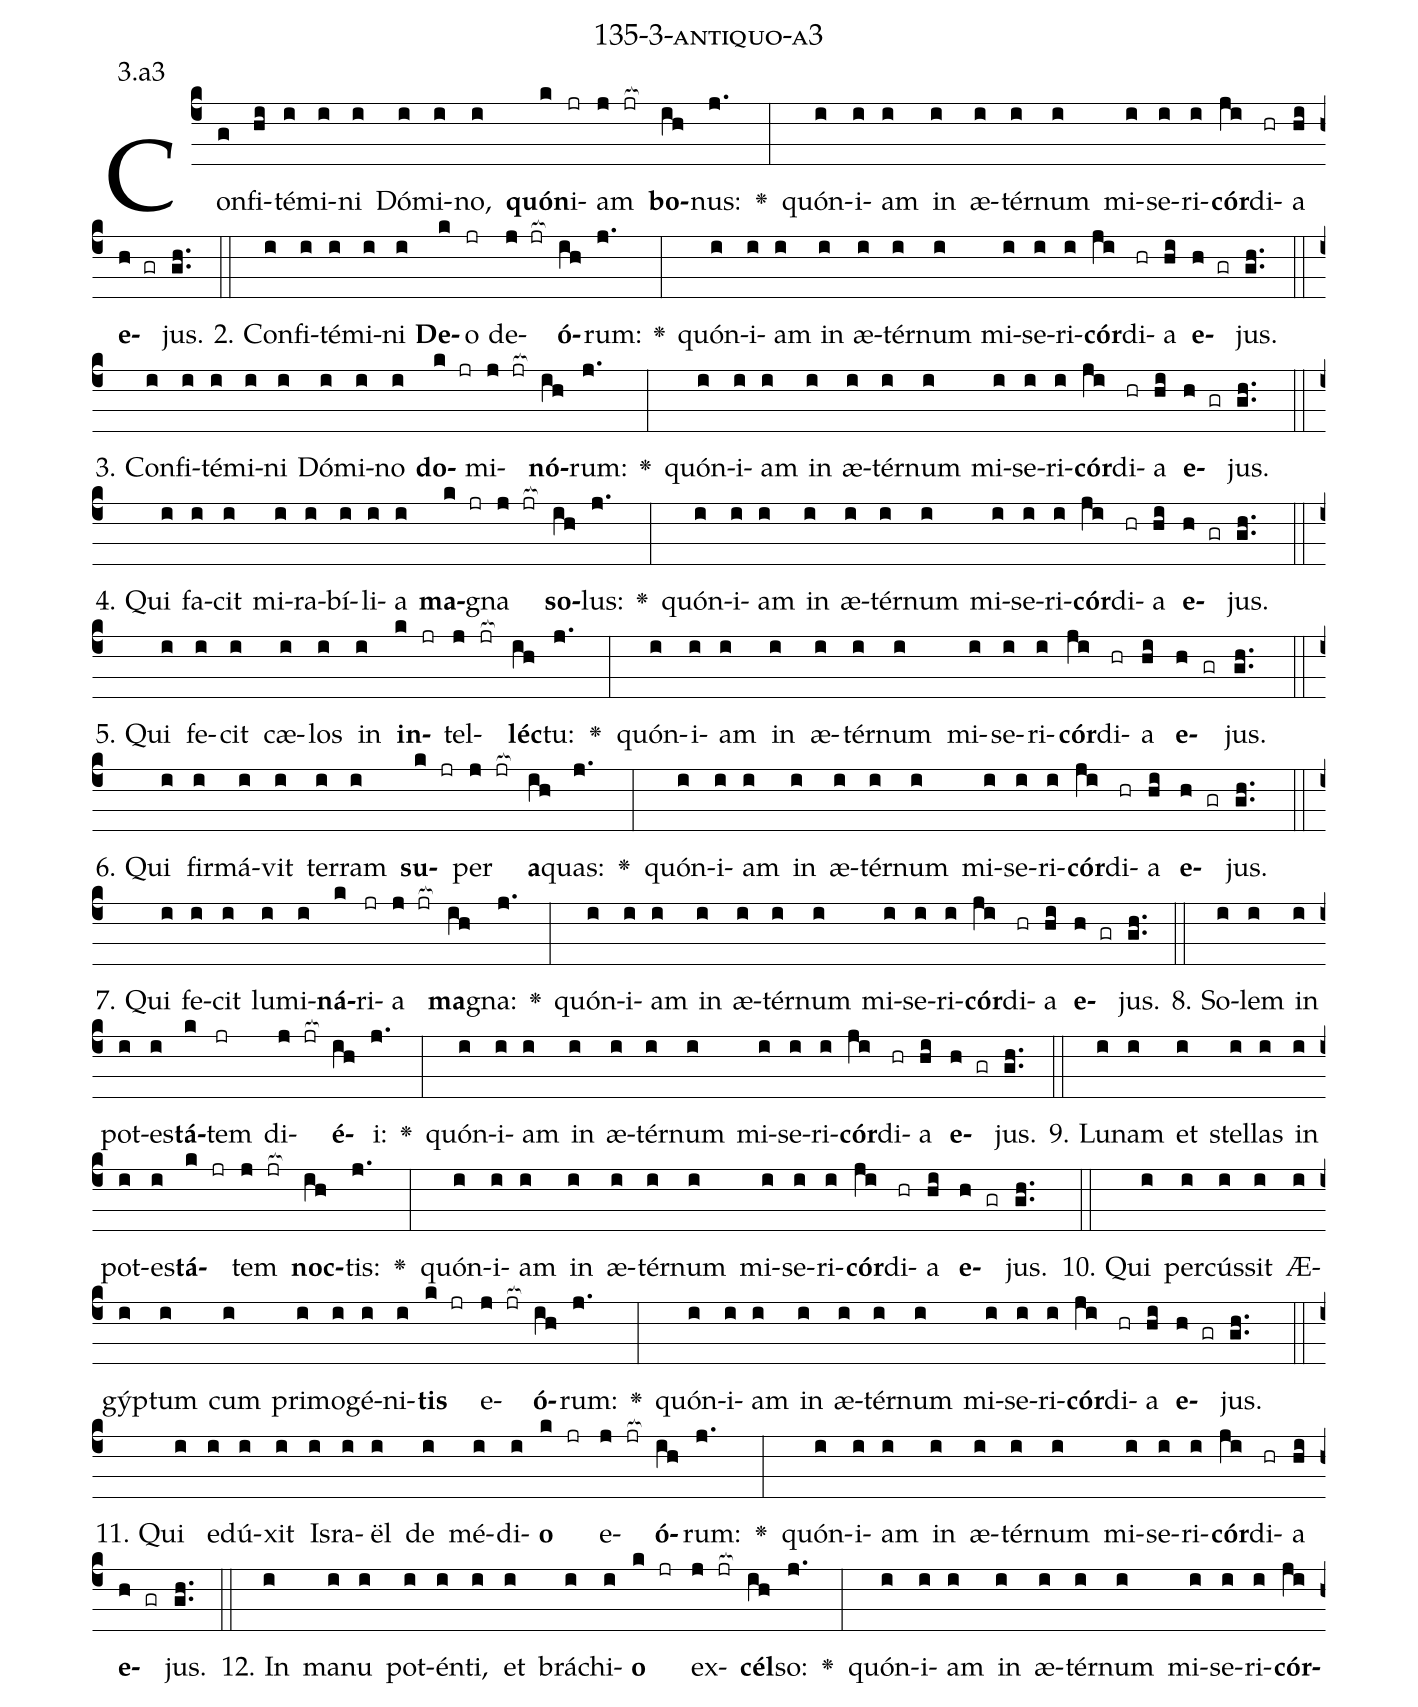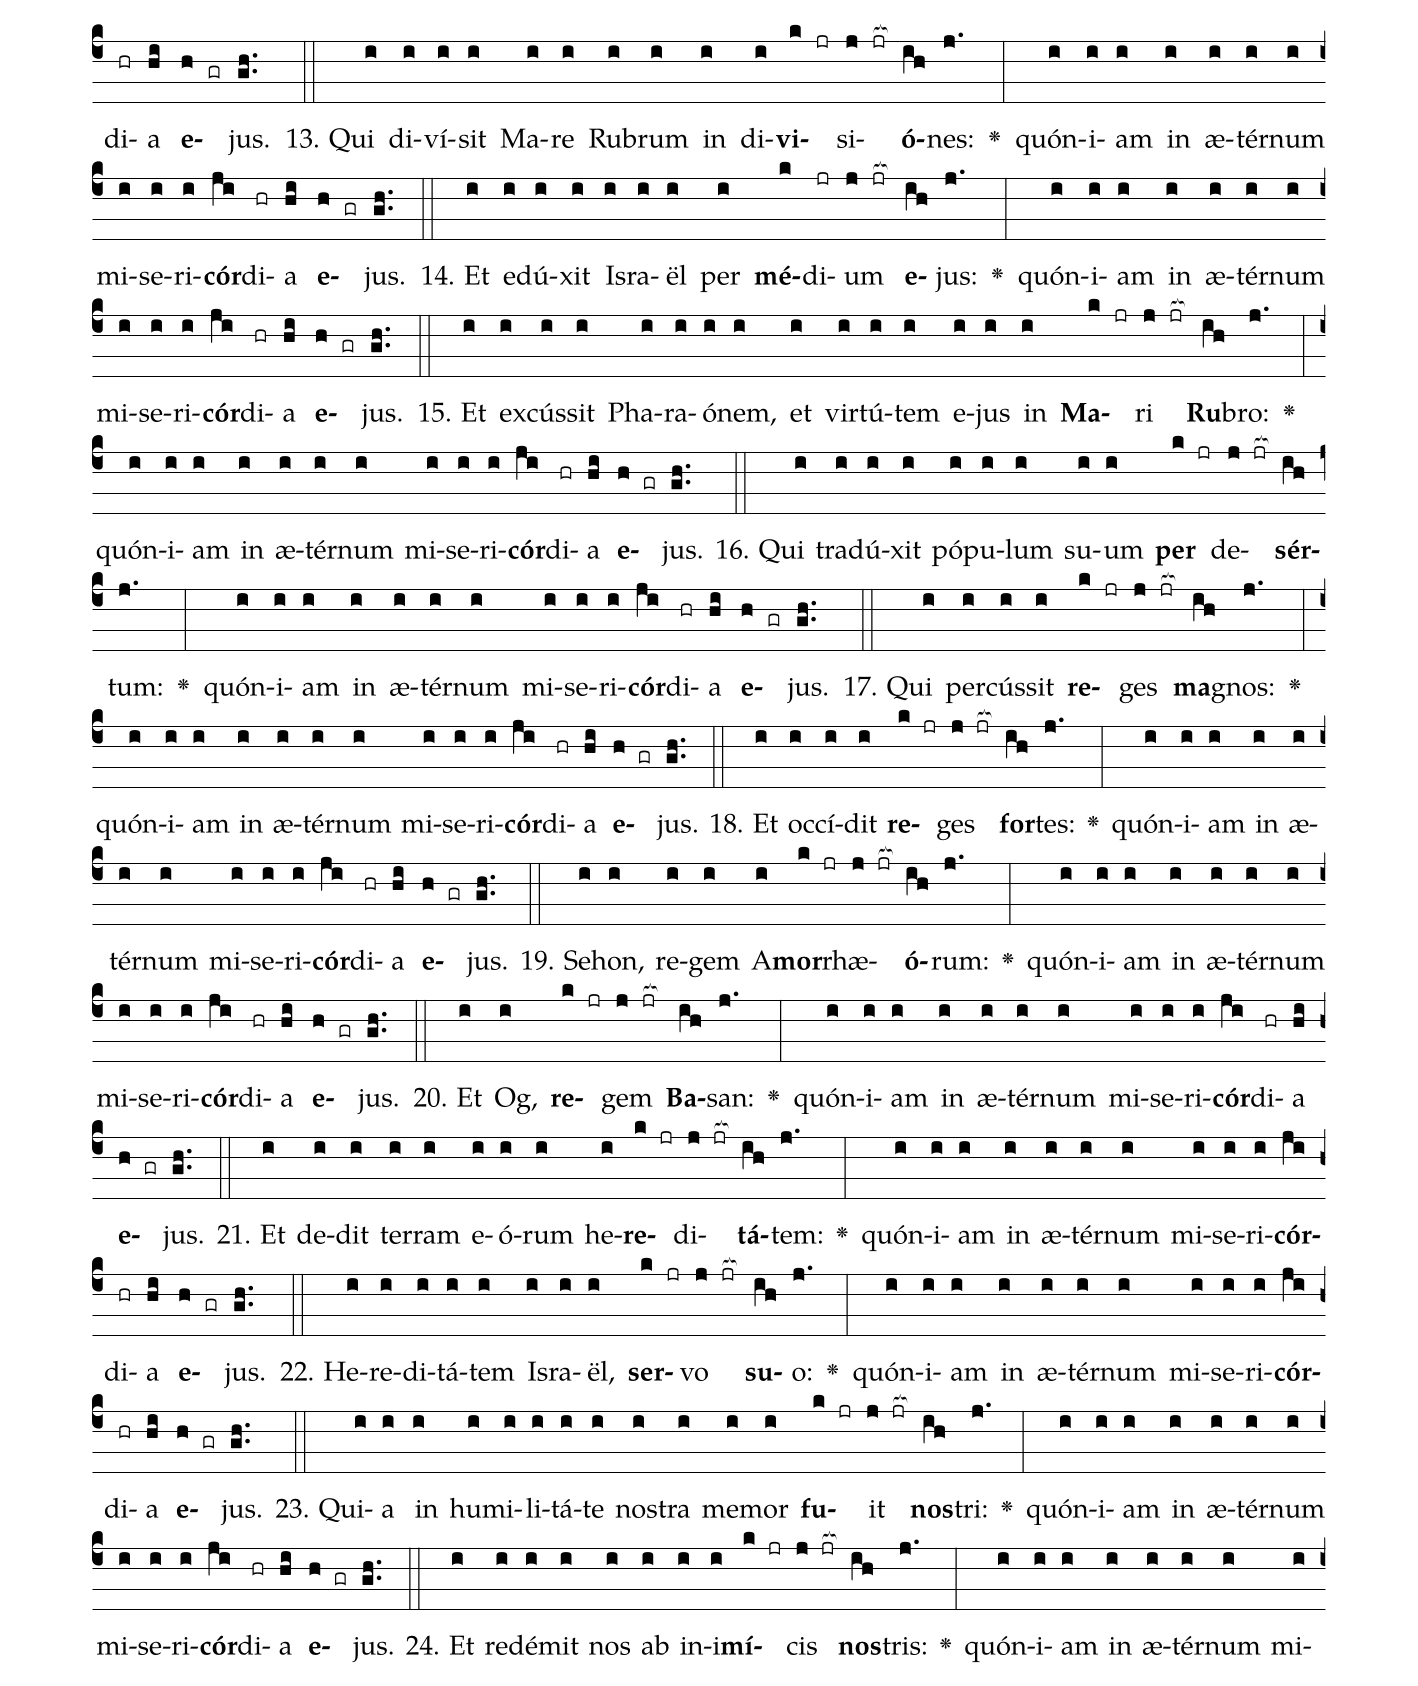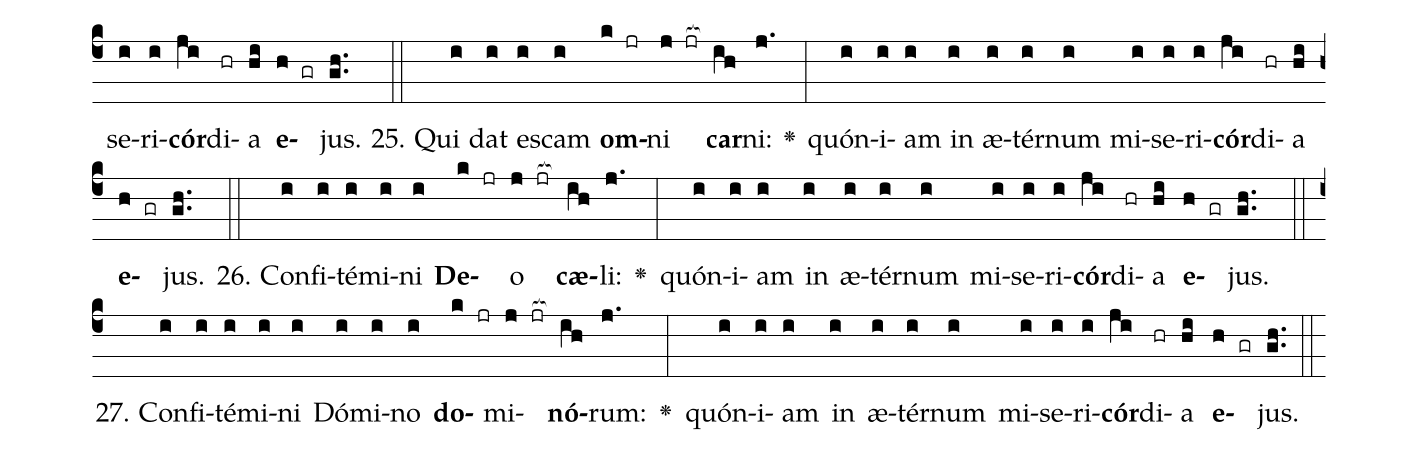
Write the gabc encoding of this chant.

name: 135-3-antiquo-a3;
annotation: 3.a3;
%%
(c4)Con(g)fi(hi)té(i)mi(i)ni(i) Dó(i)mi(i)no,(i) <b>quón</b>(k)i(jr)am(j jr[ocb:1{]) <b>bo</b>(ih[ocb:0}])nus:(j.) <v>\greheightstar</v>(:) quón(i)i(i)am(i) in(i) æ(i)tér(i)num(i) mi(i)se(i)ri(i)<b>cór</b>(ji)di(hr)a(hi) <b>e</b>(h gr)jus.(gh..) (::)
2. Con(i)fi(i)té(i)mi(i)ni(i) <b>De</b>(k)o(jr) de(j jr[ocb:1{])<b>ó</b>(ih[ocb:0}])rum:(j.) <v>\greheightstar</v>(:) quón(i)i(i)am(i) in(i) æ(i)tér(i)num(i) mi(i)se(i)ri(i)<b>cór</b>(ji)di(hr)a(hi) <b>e</b>(h gr)jus.(gh..) (::)
3. Con(i)fi(i)té(i)mi(i)ni(i) Dó(i)mi(i)no(i) <b>do</b>(k jr)mi(j jr[ocb:1{])<b>nó</b>(ih[ocb:0}])rum:(j.) <v>\greheightstar</v>(:) quón(i)i(i)am(i) in(i) æ(i)tér(i)num(i) mi(i)se(i)ri(i)<b>cór</b>(ji)di(hr)a(hi) <b>e</b>(h gr)jus.(gh..) (::)
4. Qui(i) fa(i)cit(i) mi(i)ra(i)bí(i)li(i)a(i) <b>ma</b>(k jr)gna(j jr[ocb:1{]) <b>so</b>(ih[ocb:0}])lus:(j.) <v>\greheightstar</v>(:) quón(i)i(i)am(i) in(i) æ(i)tér(i)num(i) mi(i)se(i)ri(i)<b>cór</b>(ji)di(hr)a(hi) <b>e</b>(h gr)jus.(gh..) (::)
5. Qui(i) fe(i)cit(i) cæ(i)los(i) in(i) <b>in</b>(k jr)tel(j jr[ocb:1{])<b>léc</b>(ih[ocb:0}])tu:(j.) <v>\greheightstar</v>(:) quón(i)i(i)am(i) in(i) æ(i)tér(i)num(i) mi(i)se(i)ri(i)<b>cór</b>(ji)di(hr)a(hi) <b>e</b>(h gr)jus.(gh..) (::)
6. Qui(i) fir(i)má(i)vit(i) ter(i)ram(i) <b>su</b>(k jr)per(j jr[ocb:1{]) <b>a</b>(ih[ocb:0}])quas:(j.) <v>\greheightstar</v>(:) quón(i)i(i)am(i) in(i) æ(i)tér(i)num(i) mi(i)se(i)ri(i)<b>cór</b>(ji)di(hr)a(hi) <b>e</b>(h gr)jus.(gh..) (::)
7. Qui(i) fe(i)cit(i) lu(i)mi(i)<b>ná</b>(k)ri(jr)a(j jr[ocb:1{]) <b>ma</b>(ih[ocb:0}])gna:(j.) <v>\greheightstar</v>(:) quón(i)i(i)am(i) in(i) æ(i)tér(i)num(i) mi(i)se(i)ri(i)<b>cór</b>(ji)di(hr)a(hi) <b>e</b>(h gr)jus.(gh..) (::)
8. So(i)lem(i) in(i) pot(i)es(i)<b>tá</b>(k)tem(jr) di(j jr[ocb:1{])<b>é</b>(ih[ocb:0}])i:(j.) <v>\greheightstar</v>(:) quón(i)i(i)am(i) in(i) æ(i)tér(i)num(i) mi(i)se(i)ri(i)<b>cór</b>(ji)di(hr)a(hi) <b>e</b>(h gr)jus.(gh..) (::)
9. Lu(i)nam(i) et(i) stel(i)las(i) in(i) pot(i)es(i)<b>tá</b>(k jr)tem(j jr[ocb:1{]) <b>noc</b>(ih[ocb:0}])tis:(j.) <v>\greheightstar</v>(:) quón(i)i(i)am(i) in(i) æ(i)tér(i)num(i) mi(i)se(i)ri(i)<b>cór</b>(ji)di(hr)a(hi) <b>e</b>(h gr)jus.(gh..) (::)
10. Qui(i) per(i)cús(i)sit(i) Æ(i)gýp(i)tum(i) cum(i) pri(i)mo(i)gé(i)ni(i)<b>tis</b>(k jr) e(j jr[ocb:1{])<b>ó</b>(ih[ocb:0}])rum:(j.) <v>\greheightstar</v>(:) quón(i)i(i)am(i) in(i) æ(i)tér(i)num(i) mi(i)se(i)ri(i)<b>cór</b>(ji)di(hr)a(hi) <b>e</b>(h gr)jus.(gh..) (::)
11. Qui(i) e(i)dú(i)xit(i) Is(i)ra(i)ël(i) de(i) mé(i)di(i)<b>o</b>(k jr) e(j jr[ocb:1{])<b>ó</b>(ih[ocb:0}])rum:(j.) <v>\greheightstar</v>(:) quón(i)i(i)am(i) in(i) æ(i)tér(i)num(i) mi(i)se(i)ri(i)<b>cór</b>(ji)di(hr)a(hi) <b>e</b>(h gr)jus.(gh..) (::)
12. In(i) ma(i)nu(i) pot(i)én(i)ti,(i) et(i) brá(i)chi(i)<b>o</b>(k jr) ex(j jr[ocb:1{])<b>cél</b>(ih[ocb:0}])so:(j.) <v>\greheightstar</v>(:) quón(i)i(i)am(i) in(i) æ(i)tér(i)num(i) mi(i)se(i)ri(i)<b>cór</b>(ji)di(hr)a(hi) <b>e</b>(h gr)jus.(gh..) (::)
13. Qui(i) di(i)ví(i)sit(i) Ma(i)re(i) Ru(i)brum(i) in(i) di(i)<b>vi</b>(k jr)si(j jr[ocb:1{])<b>ó</b>(ih[ocb:0}])nes:(j.) <v>\greheightstar</v>(:) quón(i)i(i)am(i) in(i) æ(i)tér(i)num(i) mi(i)se(i)ri(i)<b>cór</b>(ji)di(hr)a(hi) <b>e</b>(h gr)jus.(gh..) (::)
14. Et(i) e(i)dú(i)xit(i) Is(i)ra(i)ël(i) per(i) <b>mé</b>(k)di(jr)um(j jr[ocb:1{]) <b>e</b>(ih[ocb:0}])jus:(j.) <v>\greheightstar</v>(:) quón(i)i(i)am(i) in(i) æ(i)tér(i)num(i) mi(i)se(i)ri(i)<b>cór</b>(ji)di(hr)a(hi) <b>e</b>(h gr)jus.(gh..) (::)
15. Et(i) ex(i)cús(i)sit(i) Pha(i)ra(i)ó(i)nem,(i) et(i) vir(i)tú(i)tem(i) e(i)jus(i) in(i) <b>Ma</b>(k jr)ri(j jr[ocb:1{]) <b>Ru</b>(ih[ocb:0}])bro:(j.) <v>\greheightstar</v>(:) quón(i)i(i)am(i) in(i) æ(i)tér(i)num(i) mi(i)se(i)ri(i)<b>cór</b>(ji)di(hr)a(hi) <b>e</b>(h gr)jus.(gh..) (::)
16. Qui(i) tra(i)dú(i)xit(i) pó(i)pu(i)lum(i) su(i)um(i) <b>per</b>(k jr) de(j jr[ocb:1{])<b>sér</b>(ih[ocb:0}])tum:(j.) <v>\greheightstar</v>(:) quón(i)i(i)am(i) in(i) æ(i)tér(i)num(i) mi(i)se(i)ri(i)<b>cór</b>(ji)di(hr)a(hi) <b>e</b>(h gr)jus.(gh..) (::)
17. Qui(i) per(i)cús(i)sit(i) <b>re</b>(k jr)ges(j jr[ocb:1{]) <b>ma</b>(ih[ocb:0}])gnos:(j.) <v>\greheightstar</v>(:) quón(i)i(i)am(i) in(i) æ(i)tér(i)num(i) mi(i)se(i)ri(i)<b>cór</b>(ji)di(hr)a(hi) <b>e</b>(h gr)jus.(gh..) (::)
18. Et(i) oc(i)cí(i)dit(i) <b>re</b>(k jr)ges(j jr[ocb:1{]) <b>for</b>(ih[ocb:0}])tes:(j.) <v>\greheightstar</v>(:) quón(i)i(i)am(i) in(i) æ(i)tér(i)num(i) mi(i)se(i)ri(i)<b>cór</b>(ji)di(hr)a(hi) <b>e</b>(h gr)jus.(gh..) (::)
19. Se(i)hon,(i) re(i)gem(i) A(i)<b>mor</b>(k jr)rhæ(j jr[ocb:1{])<b>ó</b>(ih[ocb:0}])rum:(j.) <v>\greheightstar</v>(:) quón(i)i(i)am(i) in(i) æ(i)tér(i)num(i) mi(i)se(i)ri(i)<b>cór</b>(ji)di(hr)a(hi) <b>e</b>(h gr)jus.(gh..) (::)
20. Et(i) Og,(i) <b>re</b>(k jr)gem(j jr[ocb:1{]) <b>Ba</b>(ih[ocb:0}])san:(j.) <v>\greheightstar</v>(:) quón(i)i(i)am(i) in(i) æ(i)tér(i)num(i) mi(i)se(i)ri(i)<b>cór</b>(ji)di(hr)a(hi) <b>e</b>(h gr)jus.(gh..) (::)
21. Et(i) de(i)dit(i) ter(i)ram(i) e(i)ó(i)rum(i) he(i)<b>re</b>(k jr)di(j jr[ocb:1{])<b>tá</b>(ih[ocb:0}])tem:(j.) <v>\greheightstar</v>(:) quón(i)i(i)am(i) in(i) æ(i)tér(i)num(i) mi(i)se(i)ri(i)<b>cór</b>(ji)di(hr)a(hi) <b>e</b>(h gr)jus.(gh..) (::)
22. He(i)re(i)di(i)tá(i)tem(i) Is(i)ra(i)ël,(i) <b>ser</b>(k jr)vo(j jr[ocb:1{]) <b>su</b>(ih[ocb:0}])o:(j.) <v>\greheightstar</v>(:) quón(i)i(i)am(i) in(i) æ(i)tér(i)num(i) mi(i)se(i)ri(i)<b>cór</b>(ji)di(hr)a(hi) <b>e</b>(h gr)jus.(gh..) (::)
23. Qui(i)a(i) in(i) hu(i)mi(i)li(i)tá(i)te(i) nos(i)tra(i) me(i)mor(i) <b>fu</b>(k jr)it(j jr[ocb:1{]) <b>nos</b>(ih[ocb:0}])tri:(j.) <v>\greheightstar</v>(:) quón(i)i(i)am(i) in(i) æ(i)tér(i)num(i) mi(i)se(i)ri(i)<b>cór</b>(ji)di(hr)a(hi) <b>e</b>(h gr)jus.(gh..) (::)
24. Et(i) red(i)é(i)mit(i) nos(i) ab(i) in(i)i(i)<b>mí</b>(k jr)cis(j jr[ocb:1{]) <b>nos</b>(ih[ocb:0}])tris:(j.) <v>\greheightstar</v>(:) quón(i)i(i)am(i) in(i) æ(i)tér(i)num(i) mi(i)se(i)ri(i)<b>cór</b>(ji)di(hr)a(hi) <b>e</b>(h gr)jus.(gh..) (::)
25. Qui(i) dat(i) es(i)cam(i) <b>om</b>(k jr)ni(j jr[ocb:1{]) <b>car</b>(ih[ocb:0}])ni:(j.) <v>\greheightstar</v>(:) quón(i)i(i)am(i) in(i) æ(i)tér(i)num(i) mi(i)se(i)ri(i)<b>cór</b>(ji)di(hr)a(hi) <b>e</b>(h gr)jus.(gh..) (::)
26. Con(i)fi(i)té(i)mi(i)ni(i) <b>De</b>(k jr)o(j jr[ocb:1{]) <b>cæ</b>(ih[ocb:0}])li:(j.) <v>\greheightstar</v>(:) quón(i)i(i)am(i) in(i) æ(i)tér(i)num(i) mi(i)se(i)ri(i)<b>cór</b>(ji)di(hr)a(hi) <b>e</b>(h gr)jus.(gh..) (::)
27. Con(i)fi(i)té(i)mi(i)ni(i) Dó(i)mi(i)no(i) <b>do</b>(k jr)mi(j jr[ocb:1{])<b>nó</b>(ih[ocb:0}])rum:(j.) <v>\greheightstar</v>(:) quón(i)i(i)am(i) in(i) æ(i)tér(i)num(i) mi(i)se(i)ri(i)<b>cór</b>(ji)di(hr)a(hi) <b>e</b>(h gr)jus.(gh..) (::)
